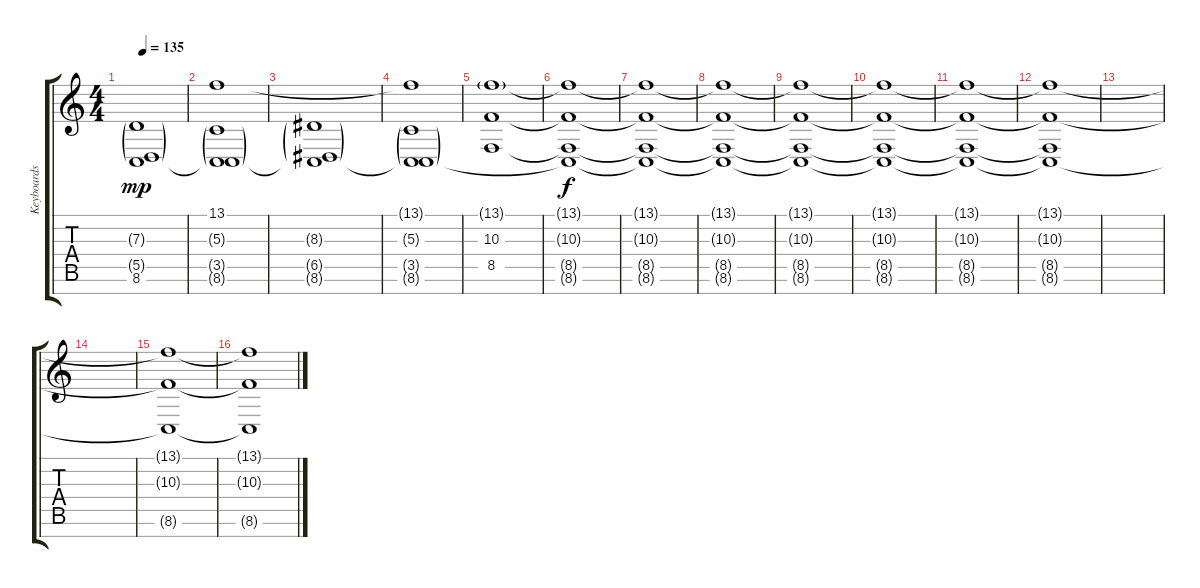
\track ("Keyboards" "Keyboards") {instrument stringensemble1}
\staff {score tabs}
\tuning (E4 B3 G3 D3 A2 E2 B1) {hide}
\ts (4 4)
\tempo 135
\clef g2
\ks c
(7.3{g} 5.5{g} 8.6{t}).1{dy mp} |
(13.1{t} 5.3{g} 3.5{g} 8.6{t}).1 |
(8.3{g} 6.5{g} 8.6{t}).1 |
(13.1{t} 5.3{g} 3.5{g} 8.6{t}).1 |
(13.1{g} 10.3 8.5).1 |
(13.1{t} 10.3{t} 8.5{t} 8.6{t}).1{dy f} |
(13.1{t} 10.3{t} 8.5{t} 8.6{t}).1 |
(13.1{t} 10.3{t} 8.5{t} 8.6{t}).1 |
(13.1{t} 10.3{t} 8.5{t} 8.6{t}).1 |
(13.1{t} 10.3{t} 8.5{t} 8.6{t}).1 |
(13.1{t} 10.3{t} 8.5{t} 8.6{t}).1 |
(13.1{t} 10.3{t} 8.5{t} 8.6{t}).1 |
|
|
(13.1{t} 10.3{t} 8.6{t}).1 |
(13.1{t} 10.3{t} 8.6{t}).1
